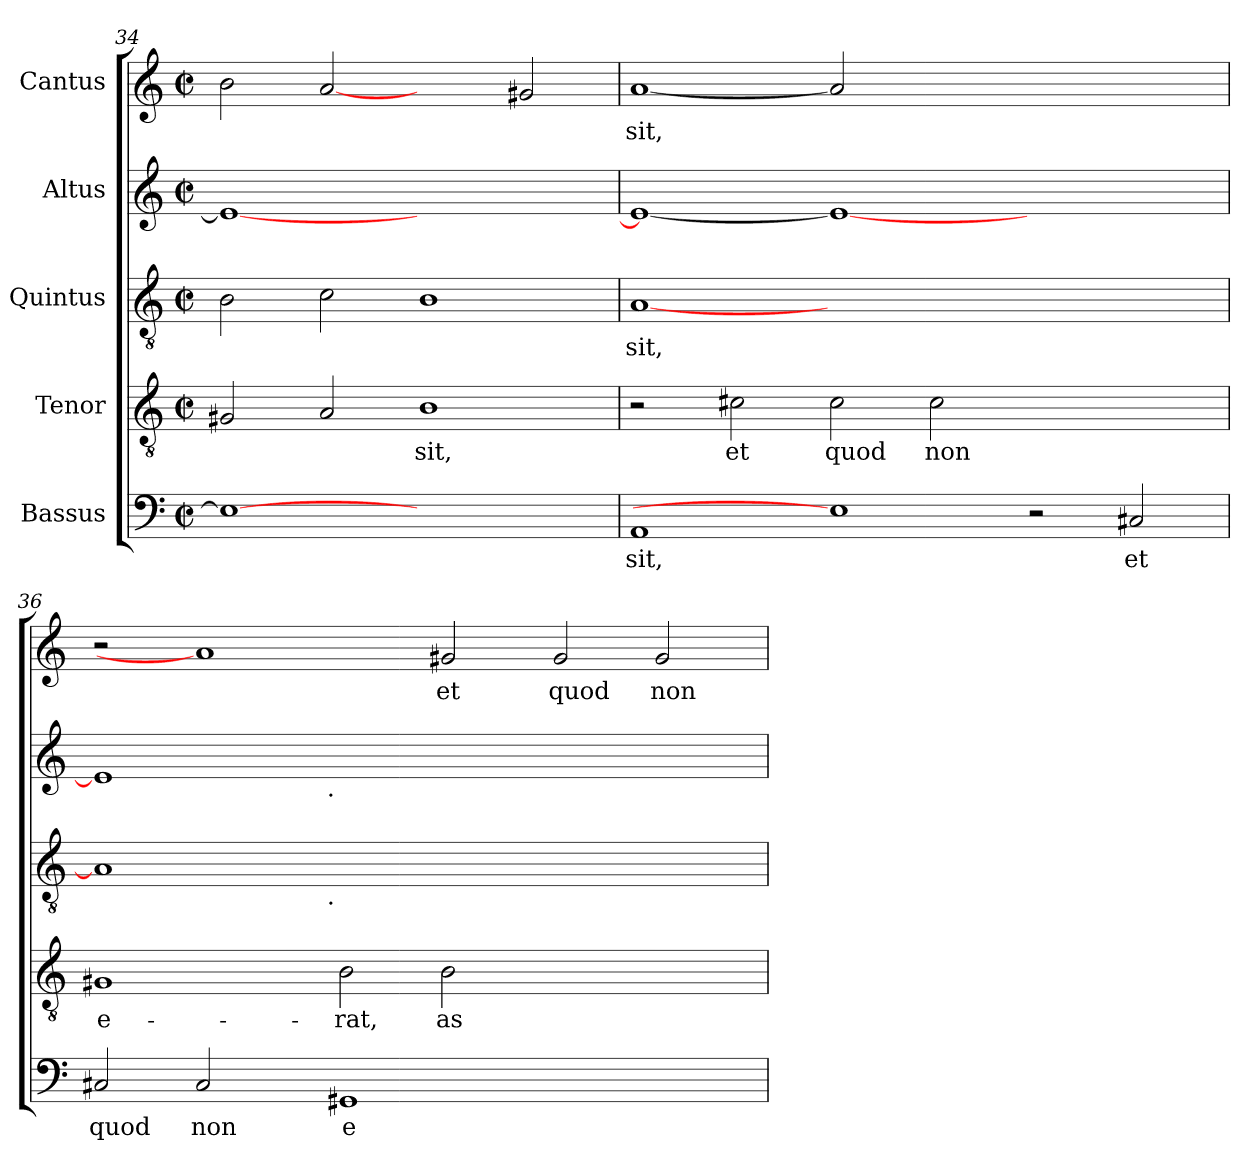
**kern	**text	**kern	**text	**kern	**text	**kern	**kern	**text
*part5	*part5	*part4	*part4	*part3	*part3	*part2	*part1	*part1
*staff5	*staff5	*staff4	*staff4	*staff3	*staff3	*staff2	*staff1	*staff1
*I"Bassus	*	*I"Tenor	*	*I"Quintus	*	*I"Altus	*I"Cantus	*
*clefF4	*	*clefGv2	*	*clefGv2	*	*clefG2	*clefG2	*
*M2/2	*	*M2/2	*	*M2/2	*	*M2/2	*M2/2	*
*met(c|)	*	*met(c|)	*	*met(c|)	*	*met(c|)	*met(c|)	*
=34	=34	=34	=34	=34	=34	=34	=34	=34
1E_	.	2G#X/	.	2B\	.	1e_<	2b\	.
.	.	2A/	.	2c\	.	.	[2a	.
!	!	!	!LO:LY:b:cj	!	!	!	!	!
1ryy	.	1B	-sit,	1B	.	1ryy	2ryy	.
.	.	.	.	.	.	.	2g#X/	.
=35	=35	=35	=35	=35	=35	=35	=35	=35
!	!LO:LY:b:cj	!	!	!	!LO:LY:b:cj	!	!	!LO:LY:b:cj
1AA	-sit,	2r	.	[1A	-sit,	1e_	[1a	-sit,
!	!	!	!LO:LY:b:cj	!	!	!	!	!
.	.	2c#X\	et	.	.	.	.	.
!	!	!	!LO:LY:b:cj	!	!	!	!	!
1E]	.	2c#\	quod	0ryy	.	1e_	2a]	.
!	!	!	!LO:LY:b:cj	!	!	!	!	!
.	.	2c#\	non	.	.	.	1.ryy	.
2r	.	1ryy	.	.	.	1ryy	.	.
!	!LO:LY:b:cj	!	!	!	!	!	!	!
2C#X/	et	.	.	.	.	.	.	.
=36	=36	=36	=36	=36	=36	=36	=36	=36
!	!LO:LY:b:cj	!	!LO:LY:b:rj	!	!	!	!	!
*	*	*	*	*^	*	*^	*	*
2C#X/	quod	1G#X	e-	1A]	2ryy	.	1e]	2ryy	2r	.
!	!LO:LY:b:cj	!	!	!	!	!	!	!	!	!
2C#/	non	.	.	.	4ryy	.	.	4ryy	1a]	.
.	.	.	.	.	8...ryy	.	.	8...ryy	.	.
!	!	!	!	!	!	!	!	!LO:TX:b:t=.	!	!
!	!	!	!	!	!LO:TX:b:t=.	!	!	!	!	!
.	.	.	.	.	1ryy	.	.	1ryy	.	.
!	!LO:LY:b:rj	!	!LO:LY:b:cj	!	!	!	!	!	!	!
1GG#X	e-	2B\	-rat,	0ryy	.	.	0ryy	.	.	.
!	!	!	!LO:LY:b:cj	!	!	!	!	!	!	!LO:LY:b:cj
.	.	2B\	as-	.	.	.	.	.	2g#X/	et
.	.	.	.	.	1ryy	.	.	1ryy	.	.
!	!	!	!	!	!	!	!	!	!	!LO:LY:b:cj
1ryy	.	1ryy	.	.	.	.	.	.	2g#/	quod
!	!	!	!	!	!	!	!	!	!	!LO:LY:b:cj
.	.	.	.	.	.	.	.	.	2g#/	non
.	.	.	.	.	64ryy	.	.	64ryy	.	.
*	*	*	*	*v	*v	*	*	*	*	*
*	*	*	*	*	*	*v	*v	*	*
=	=	=	=	=	=	=	=	=
*-	*-	*-	*-	*-	*-	*-	*-	*-
